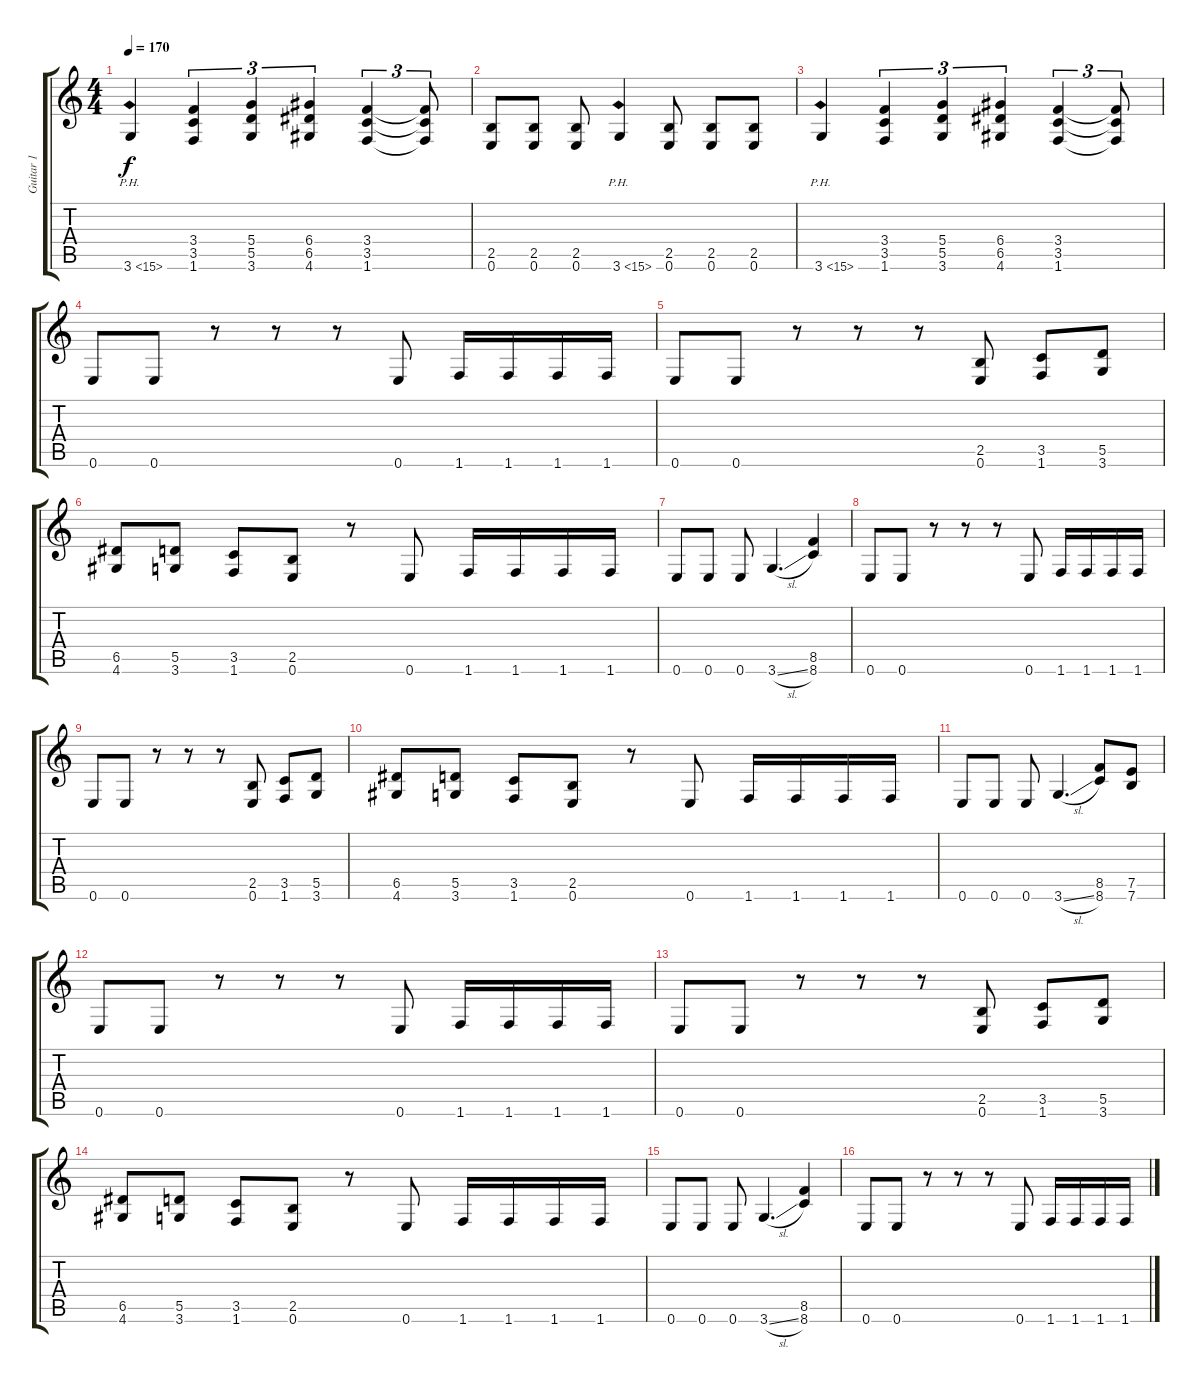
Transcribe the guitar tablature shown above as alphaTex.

\track ("Guitar 1" "Guitar 1") {instrument distortionguitar}
\staff {score tabs}
\tuning (E4 B3 G3 D3 A2 E2) {hide}
\ts (4 4)
\tempo 170
\clef g2
\ks c
3.6{ph 12}.4{dy f} (3.4 3.5 1.6).4{tu (3 2)} (5.4 5.5 3.6).4{tu (3 2)} (6.4 6.5 4.6).4{tu (3 2)} (3.4 3.5 1.6).4{tu (3 2)} (3.4{t} 3.5{t} 1.6{t}).8{tu (3 2)} |
(2.5 0.6).8 (2.5 0.6).8 (2.5 0.6).8 3.6{ph 12}.4 (2.5 0.6).8 (2.5 0.6).8 (2.5 0.6).8 |
3.6{ph 12}.4 (3.4 3.5 1.6).4{tu (3 2)} (5.4 5.5 3.6).4{tu (3 2)} (6.4 6.5 4.6).4{tu (3 2)} (3.4 3.5 1.6).4{tu (3 2)} (3.4{t} 3.5{t} 1.6{t}).8{tu (3 2)} |
0.6.8 0.6.8 r.8 r.8 r.8 0.6.8 1.6.16 1.6.16 1.6.16 1.6.16 |
0.6.8 0.6.8 r.8 r.8 r.8 (2.5 0.6).8 (3.5 1.6).8 (5.5 3.6).8 |
(6.5 4.6).8 (5.5 3.6).8 (3.5 1.6).8 (2.5 0.6).8 r.8 0.6.8 1.6.16 1.6.16 1.6.16 1.6.16 |
0.6.8 0.6.8 0.6.8 3.6{sl}.4{d} (8.5 8.6).4 |
0.6.8 0.6.8 r.8 r.8 r.8 0.6.8 1.6.16 1.6.16 1.6.16 1.6.16 |
0.6.8 0.6.8 r.8 r.8 r.8 (2.5 0.6).8 (3.5 1.6).8 (5.5 3.6).8 |
(6.5 4.6).8 (5.5 3.6).8 (3.5 1.6).8 (2.5 0.6).8 r.8 0.6.8 1.6.16 1.6.16 1.6.16 1.6.16 |
0.6.8 0.6.8 0.6.8 3.6{sl}.4{d} (8.5 8.6).8 (7.5 7.6).8 |
0.6.8 0.6.8 r.8 r.8 r.8 0.6.8 1.6.16 1.6.16 1.6.16 1.6.16 |
0.6.8 0.6.8 r.8 r.8 r.8 (2.5 0.6).8 (3.5 1.6).8 (5.5 3.6).8 |
(6.5 4.6).8 (5.5 3.6).8 (3.5 1.6).8 (2.5 0.6).8 r.8 0.6.8 1.6.16 1.6.16 1.6.16 1.6.16 |
0.6.8 0.6.8 0.6.8 3.6{sl}.4{d} (8.5 8.6).4 |
0.6.8 0.6.8 r.8 r.8 r.8 0.6.8 1.6.16 1.6.16 1.6.16 1.6.16
